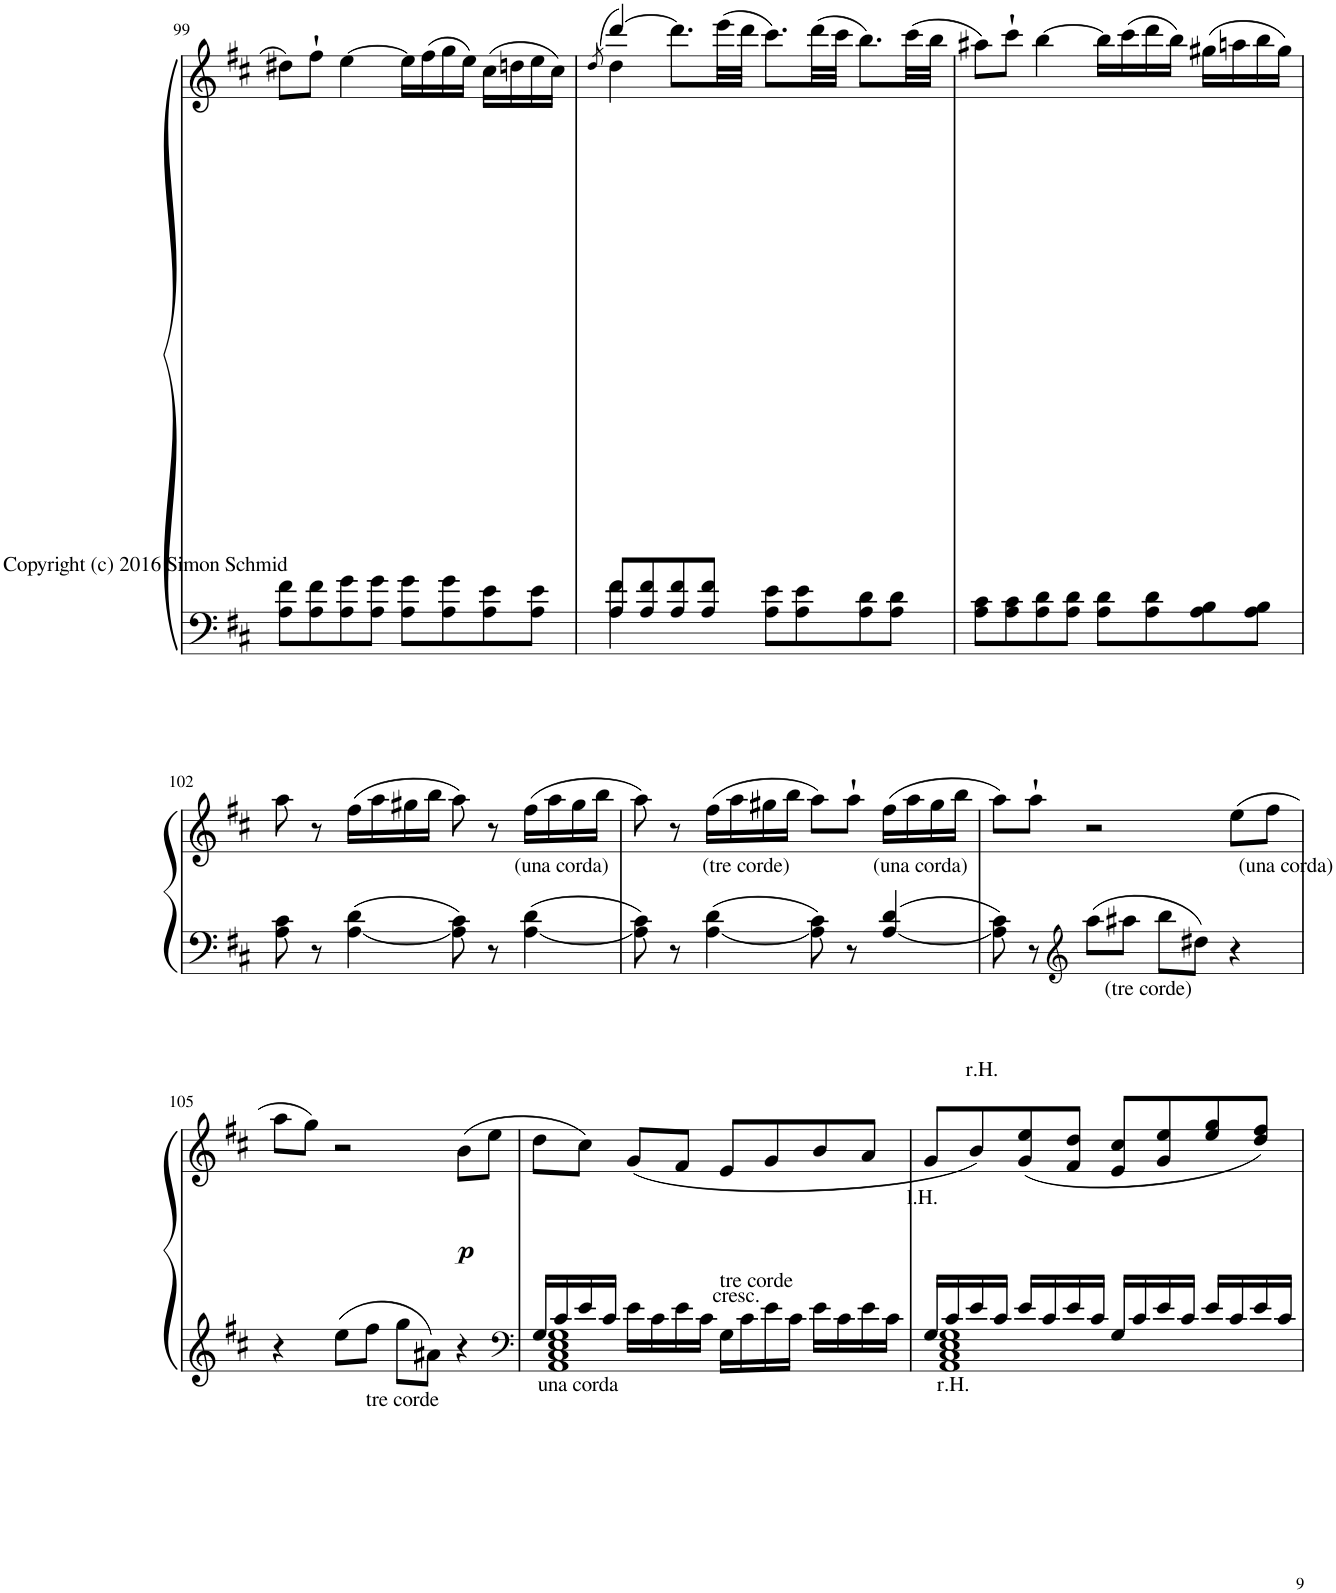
**kern	**kern	**dynam
*part1	*part1	*part1
*staff2	*staff1	*staff1/2
*I"Klavier	*	*
!!LO:PB:g=z
*clefF4	*clefG2	*
*k[f#c#]	*k[f#c#]	*
*M4/4	*M4/4	*
*met(c)	*met(c)	*
=99	=99	=99
8A\ 8f#\L	8dd#X\L	.
8A\ 8f#\	8ff#`\J	.
8A\ 8g\	[4ee\	.
8A\ 8g\J	.	.
8A\ 8g\L	16ee\LL]	.
.	(16ff#\	.
8A\ 8g\	16gg\	.
.	16ee\JJ)	.
8A\ 8e\	(16cc#\LL	.
.	16ddn\	.
8A\ 8e\J	16ee\	.
.	16cc#\JJ)	.
=100	=100	=100
.	(8qdd/	.
*^	*^	*
!	!	!LO:TX:b:t=Copyright (c) 2016 Simon Schmid	!	!
8A/ 8f#/L	4A\ 4f#\	[4ddd/)	4dd\	.
8A/ 8f#/	.	.	.	.
8A/ 8f#/	2.ryy	8.ddd\L]	2.ryy	.
8A/ 8f#/J	.	.	.	.
.	.	(32eee\LL	.	.
.	.	32ddd\JJJ	.	.
8A\ 8e\L	.	8.ccc#\L)	.	.
8A\ 8e\	.	.	.	.
.	.	(32ddd\LL	.	.
.	.	32ccc#\JJJ	.	.
8A\ 8d\	.	8.bb\L)	.	.
8A\ 8d\J	.	.	.	.
.	.	(32ccc#\LL	.	.
.	.	32bb\JJJ	.	.
*v	*v	*	*	*
*	*v	*v	*
=101	=101	=101
8A\ 8c#\L	8aa#X\L)	.
8A\ 8c#\	8ccc#`\J	.
8A\ 8d\	[4bb\	.
8A\ 8d\J	.	.
8A\ 8d\L	16bb\LL]	.
.	(16ccc#\	.
8A\ 8d\	16ddd\	.
.	16bb\JJ)	.
8A\ 8B\	(16gg#X\LL	.
.	16aan\	.
8A\ 8B\J	16bb\	.
.	16gg#\JJ)	.
!!LO:LB:g=z
=102	=102	=102
8A\ 8c#\	8aa\	.
8r	8r	.
[4A\ 4d\	(16ff#\LL	.
.	16aa\	.
.	16gg#X\	.
.	16bb\JJ	.
8A\] 8c#\	8aa\)	.
8r	8r	.
!	!LO:TX:b:t=(una corda)	!
[4A\ 4d\	(16ff#\LL	.
.	16aa\	.
.	16gg#\	.
.	16bb\JJ	.
=103	=103	=103
8A\] 8c#\	8aa\)	.
8r	8r	.
!LO:TX:a:t=(tre corde)	!	!
[4A\ 4d\	(16ff#\LL	.
.	16aa\	.
.	16gg#X\	.
.	16bb\JJ	.
8A\] 8c#\	8aa\L)	.
8r	8aa`\J	.
!	!LO:TX:b:t=(una corda)	!
[4A/ 4d/	(16ff#\LL	.
.	16aa\	.
.	16gg#\	.
.	16bb\JJ	.
=104	=104	=104
8A\] 8c#\	8aa\L)	.
8r	8aa`\J	.
*clefG2	*	*
!LO:TX:b:t=(tre corde)	!	!
8aa\L	2r	.
8aa#X\J	.	.
8bb\L	.	.
8dd#X\J	.	.
!	!LO:TX:b:t=(una corda)	!
4r	(8ee\L	.
.	8ff#\J	.
!!LO:LB:g=z
=105	=105	=105
4r	8aa\L	.
.	8gg\J)	.
!LO:TX:b:t=una corda	!	!
!LO:TX:b:t=tre corde	!	!
8ee\L	2r	.
8ff#\J	.	.
8gg\L	.	.
8a#X\J	.	.
!	!	!LO:DY:b
4r	(8b\L	p
.	8ee\J	.
=106	=106	=106
*clefF4	*	*
*^	*	*
16G/LL	1AA 1C# 1E 1G	8dd\L	.
16c#/	.	.	.
16e/	.	8cc#\J)	.
16c#/JJ	.	.	.
16e\LL	.	(8g/L	.
16c#\	.	.	.
16e\	.	8f#/J	.
16c#\JJ	.	.	.
!	!	!LO:TX:b:t=tre corde	!
!	!	!LO:TX:b:t=cresc.	!
16G\LL	.	8e/L	.
16c#\	.	.	.
16e\	.	8g/	.
16c#\JJ	.	.	.
16e\LL	.	8b/	.
16c#\	.	.	.
16e\	.	8a/J	.
16c#\JJ	.	.	.
=107	=107	=107	=107
!	!	!LO:TX:b:t=l.H.	!
!LO:TX:b:t=r.H.	!	!	!
16G/LL	1AA 1C# 1E 1G	8g/L	.
16c#/	.	.	.
!	!	!LO:TX:a:t=r.H.	!
16e/	.	8b/)	.
16c#/JJ	.	.	.
16e/LL	.	(8g/ 8ee/	.
16c#/	.	.	.
16e/	.	8f#/ 8dd/J	.
16c#/JJ	.	.	.
16G/LL	.	8e/ 8cc#/L	.
16c#/	.	.	.
16e/	.	8g/ 8ee/	.
16c#/JJ	.	.	.
16e/LL	.	8ee/ 8gg/	.
16c#/	.	.	.
16e/	.	8dd/ 8ff#/J)	.
16c#/JJ	.	.	.
*v	*v	*	*
=	=	=
*-	*-	*-
